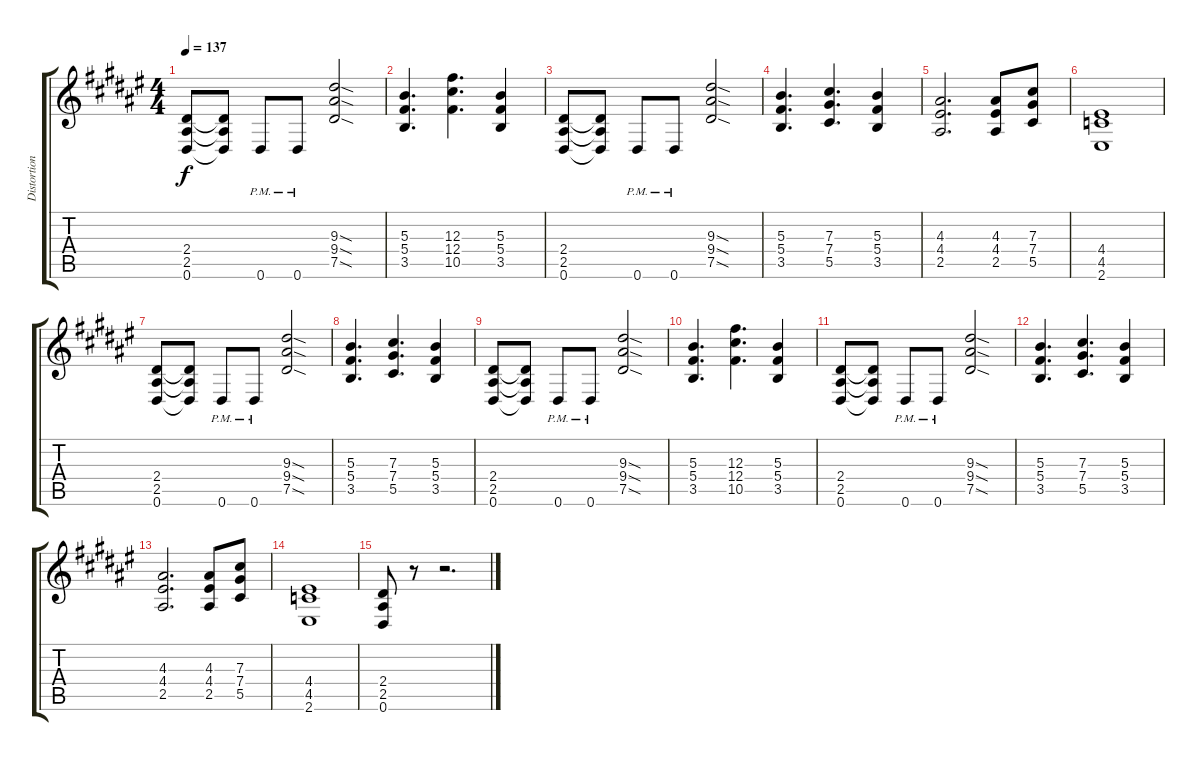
\track ("Distortion Jim root" "Distortion") {instrument distortionguitar}
\staff {score tabs}
\tuning (Eb4 Bb3 Gb3 Db3 Ab2 Eb2) {hide}
\ts (4 4)
\tempo 137
\clef g2
\ks d#minor
(2.4 2.5 0.6).8{dy f} (2.4{t} 2.5{t} 0.6{t}).8 0.6{pm}.8 0.6{pm}.8 (9.3{sod} 9.4{sod} 7.5{sod}).2 |
(5.3 5.4 3.5).4{d} (12.3 12.4 10.5).4{d} (5.3 5.4 3.5).4 |
(2.4 2.5 0.6).8 (2.4{t} 2.5{t} 0.6{t}).8 0.6{pm}.8 0.6{pm}.8 (9.3{sod} 9.4{sod} 7.5{sod}).2 |
(5.3 5.4 3.5).4{d} (7.3 7.4 5.5).4{d} (5.3 5.4 3.5).4 |
(4.3 4.4 2.5).2{d} (4.3 4.4 2.5).8 (7.3 7.4 5.5).8 |
(4.4 4.5 2.6).1 |
(2.4 2.5 0.6).8 (2.4{t} 2.5{t} 0.6{t}).8 0.6{pm}.8 0.6{pm}.8 (9.3{sod} 9.4{sod} 7.5{sod}).2 |
(5.3 5.4 3.5).4{d} (7.3 7.4 5.5).4{d} (5.3 5.4 3.5).4 |
(2.4 2.5 0.6).8 (2.4{t} 2.5{t} 0.6{t}).8 0.6{pm}.8 0.6{pm}.8 (9.3{sod} 9.4{sod} 7.5{sod}).2 |
(5.3 5.4 3.5).4{d} (12.3 12.4 10.5).4{d} (5.3 5.4 3.5).4 |
(2.4 2.5 0.6).8 (2.4{t} 2.5{t} 0.6{t}).8 0.6{pm}.8 0.6{pm}.8 (9.3{sod} 9.4{sod} 7.5{sod}).2 |
(5.3 5.4 3.5).4{d} (7.3 7.4 5.5).4{d} (5.3 5.4 3.5).4 |
(4.3 4.4 2.5).2{d} (4.3 4.4 2.5).8 (7.3 7.4 5.5).8 |
(4.4 4.5 2.6).1 |
(2.4 2.5 0.6).8 r.8 r.2{d}
